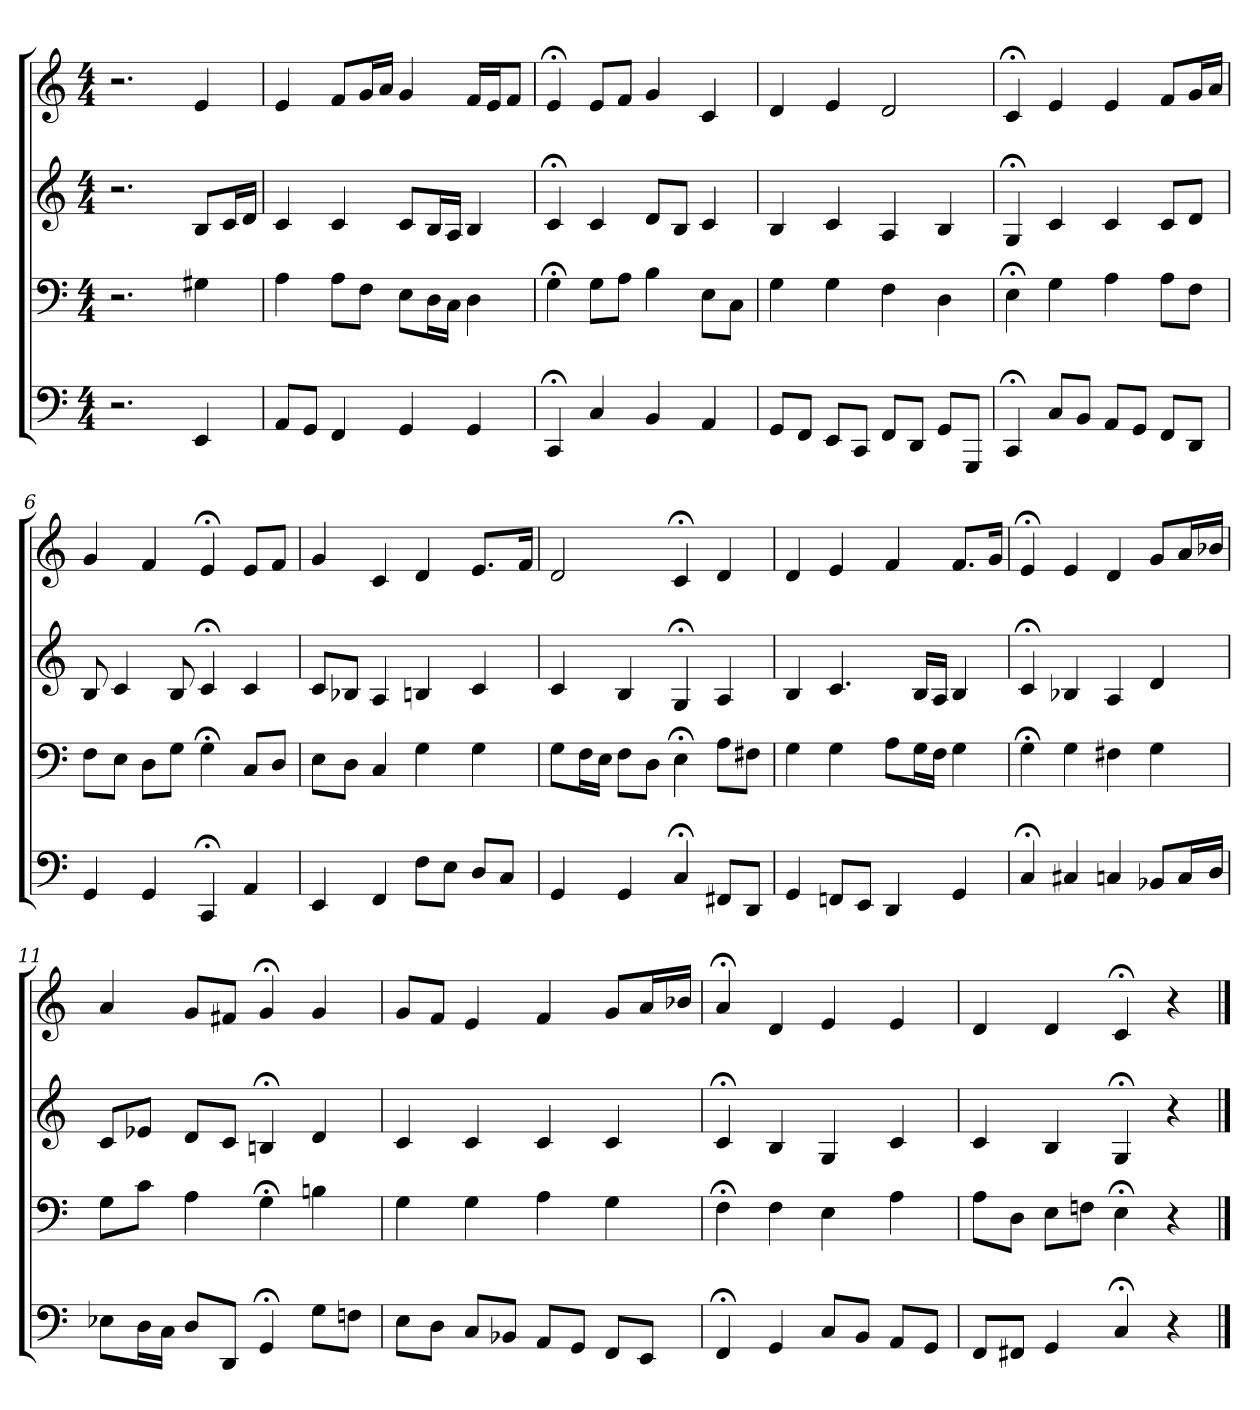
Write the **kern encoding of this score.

**kern	**kern	**kern	**kern
*part4	*part3	*part2	*part1
*staff4	*staff3	*staff2	*staff1
*clefF4	*clefF4	*clefG2	*clefG2
*k[]	*k[]	*k[]	*k[]
*C:	*C:	*C:	*C:
*M4/4	*M4/4	*M4/4	*M4/4
=1	=1	=1	=1
2.r	2.r	2.r	2.r
4EE	4G#X	8B/L	4e
.	.	16c/L	.
.	.	16d/JJ	.
=2	=2	=2	=2
8AA/L	4A	4c	4e
8GG/J	.	.	.
4FF	8A\L	4c	8f/L
.	8F\J	.	16g/L
.	.	.	16a/JJ
4GG	8E\L	8c/L	4g
.	16D\L	16B/L	.
.	16C\JJ	16A/JJ	.
4GG	4D	4B	16f/LL
.	.	.	16e/J
.	.	.	8f/J
=3	=3	=3	=3
4CC;<	4G;<	4c;<	4e;<
4C	8G\L	4c	8e/L
.	8A\J	.	8f/J
4BB	4B	8d/L	4g
.	.	8B/J	.
4AA	8E\L	4c	4c
.	8C\J	.	.
=4	=4	=4	=4
8GG/L	4G	4B	4d
8FF/J	.	.	.
8EE/L	4G	4c	4e
8CC/J	.	.	.
8FF/L	4F	4A	2d
8DD/J	.	.	.
8GG/L	4D	4B	.
8GGG/J	.	.	.
=5	=5	=5	=5
4CC;<	4E;<	4G;<	4c;<
8C/L	4G	4c	4e
8BB/J	.	.	.
8AA/L	4A	4c	4e
8GG/J	.	.	.
8FF/L	8A\L	8c/L	8f/L
8DD/J	8F\J	8d/J	16g/L
.	.	.	16a/JJ
=6	=6	=6	=6
4GG	8F\L	8B	4g
.	8E\J	4c	.
4GG	8D\L	.	4f
.	8G\J	8B	.
4CC;<	4G;<	4c;<	4e;<
4AA	8C/L	4c	8e/L
.	8D/J	.	8f/J
=7	=7	=7	=7
4EE	8E\L	8c/L	4g
.	8D\J	8B-X/J	.
4FF	4C	4A	4c
8F\L	4G	4Bn	4d
8E\J	.	.	.
8D/L	4G	4c	8.e/L
8C/J	.	.	.
.	.	.	16f/Jk
=8	=8	=8	=8
4GG	8G\L	4c	2d
.	16F\L	.	.
.	16E\JJ	.	.
4GG	8F\L	4B	.
.	8D\J	.	.
4C;<	4E;<	4G;<	4c;<
8FF#X/L	8A\L	4A	4d
8DD/J	8F#X\J	.	.
=9	=9	=9	=9
4GG	4G	4B	4d
8FFn/L	4G	4.c	4e
8EE/J	.	.	.
4DD	8A\L	.	4f
.	16G\L	16B/LL	.
.	16F\JJ	16A/JJ	.
4GG	4G	4B	8.f/L
.	.	.	16g/Jk
=10	=10	=10	=10
4C;<	4G;<	4c;<	4e;<
4C#X	4G	4B-X	4e
4Cn	4F#X	4A	4d
8BB-X/L	4G	4d	8g/L
16C/L	.	.	16a/L
16D/JJ	.	.	16b-X/JJ
=11	=11	=11	=11
8E-X\L	8G\L	8c/L	4a
16D\L	8c\J	8e-X/J	.
16C\JJ	.	.	.
8D/L	4A	8d/L	8g/L
8DD/J	.	8c/J	8f#X/J
4GG;<	4G;<	4Bn;<	4g;<
8G\L	4Bn	4d	4g
8Fn\J	.	.	.
=12	=12	=12	=12
8E\L	4G	4c	8g/L
8D\J	.	.	8f/J
8C/L	4G	4c	4e
8BB-X/J	.	.	.
8AA/L	4A	4c	4f
8GG/J	.	.	.
8FF/L	4G	4c	8g/L
8EE/J	.	.	16a/L
.	.	.	16b-X/JJ
=13	=13	=13	=13
4FF;<	4F;<	4c;<	4a;<
4GG	4F	4B	4d
8C/L	4E	4G	4e
8BB/J	.	.	.
8AA/L	4A	4c	4e
8GG/J	.	.	.
=14	=14	=14	=14
8FF/L	8A\L	4c	4d
8FF#X/J	8D\J	.	.
4GG	8E\L	4B	4d
.	8Fn\J	.	.
4C;<	4E;<	4G;<	4c;<
4r	4r	4r	4r
==	==	==	==
*-	*-	*-	*-
